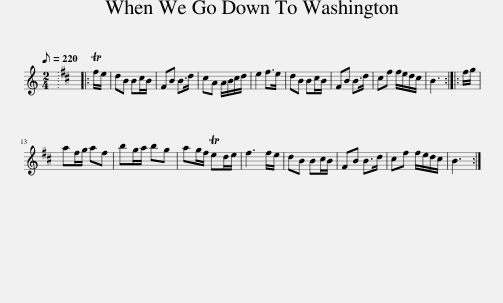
X:1
L:1/8
Q:1/8=220
M:2/4
I:linebreak $
K:C
V:1 treble
V:1
 x4 |[K:D] x4 |: Tf/e/ | dB Bc/B/ | FB B>d | %5
 cA A/B/c/d/ | e2 f>e | dB Bc/B/ | FB B>d | cf f/e/d/c/ | %10
 B3 :: f/g/ |$ af/g/ af | bg/a/ bg | ag/f/ Ted/e/ | %15
 f3 f/e/ | dB Bc/B/ | FB B>d | cf f/e/d/c/ | B3 :| %20
